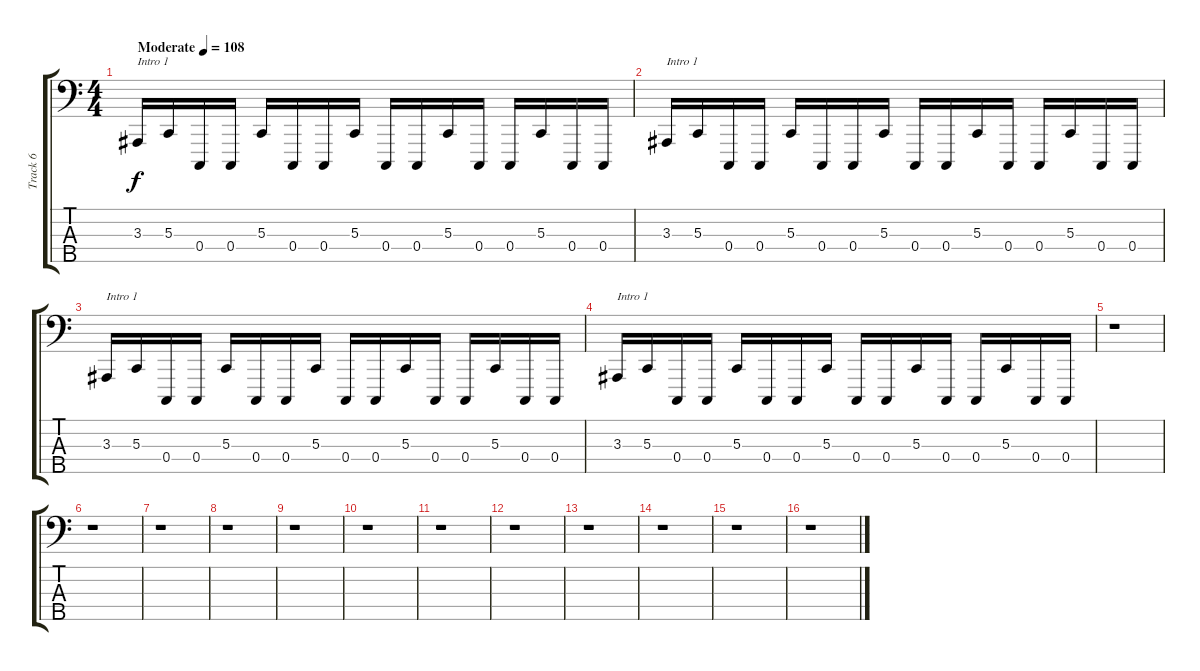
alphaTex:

\track ("Track 6" "Track 6") {instrument lead2sawtooth}
\staff {score tabs}
\tuning (F2 C2 G1 C1 A0) {hide}
\ts (4 4)
\tempo (108 "Moderate")
\clef f4
\ks c
3.3.16{txt "Intro 1" dy f instrument lead2sawtooth} 5.3.16 0.4.16 0.4.16 5.3.16 0.4.16 0.4.16 5.3.16 0.4.16 0.4.16 5.3.16 0.4.16 0.4.16 5.3.16 0.4.16 0.4.16 |
3.3.16{txt "Intro 1"} 5.3.16 0.4.16 0.4.16 5.3.16 0.4.16 0.4.16 5.3.16 0.4.16 0.4.16 5.3.16 0.4.16 0.4.16 5.3.16 0.4.16 0.4.16 |
3.3.16{txt "Intro 1"} 5.3.16 0.4.16 0.4.16 5.3.16 0.4.16 0.4.16 5.3.16 0.4.16 0.4.16 5.3.16 0.4.16 0.4.16 5.3.16 0.4.16 0.4.16 |
3.3.16{txt "Intro 1"} 5.3.16 0.4.16 0.4.16 5.3.16 0.4.16 0.4.16 5.3.16 0.4.16 0.4.16 5.3.16 0.4.16 0.4.16 5.3.16 0.4.16 0.4.16 |
r.1 |
r.1 |
r.1 |
r.1 |
r.1 |
r.1 |
r.1 |
r.1 |
r.1 |
r.1 |
r.1 |
r.1
